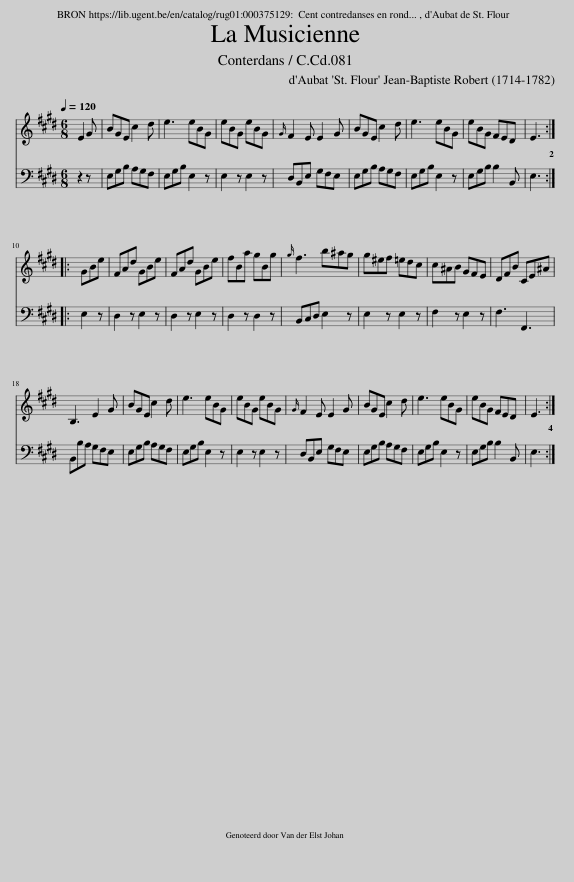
X:1
%%score 1 2
L:1/8
Q:1/4=120
M:6/8
I:linebreak $
K:E
V:1 treble
V:2 bass
V:1
 E2 G | BGE c2 d | e3 eBG | eBG eBG |{G} F2 E E2 G | %5
 BGE c2 d | e3 eBG | eBG FED | E3 ::$ GBe | %10
 FAd GBe | FAd GBe | fBa gBg |{g} f3 b^ag | g^ef =edc | %15
 c^AB GFE | DFB CE^A |$ B,3 E2 G | BGE c2 d | e3 eBG | %20
 eBG eBG |{G} F2 E E2 G | BGE c2 d | e3 eBG | eBG FED | %25
 E3 :| %26
V:2
 z2 z | E,G,B, A,G,F, | E,G,B, E,2 z | E,2 z E,2 z | D,B,,E, G,F,E, | %5
 E,G,B, A,G,F, | E,G,B, E,2 z | E,G,B, B,2 B,, | E,3 ::$ E,2 z | %10
 D,2 z E,2 z | D,2 z E,2 z | D,2 z D,2 z | B,,C,D, E,2 z | E,2 z E,2 z | %15
 F,2 z E,2 z | F,3 F,,3 |$ B,,B,A, G,F,E, | E,G,B, A,G,F, | E,G,B, E,2 z | %20
 E,2 z E,2 z | D,B,,E, G,F,E, | E,G,B, A,G,F, | E,G,B, E,2 z | E,G,B, B,2 B,, | %25
 E,3 :| %26
